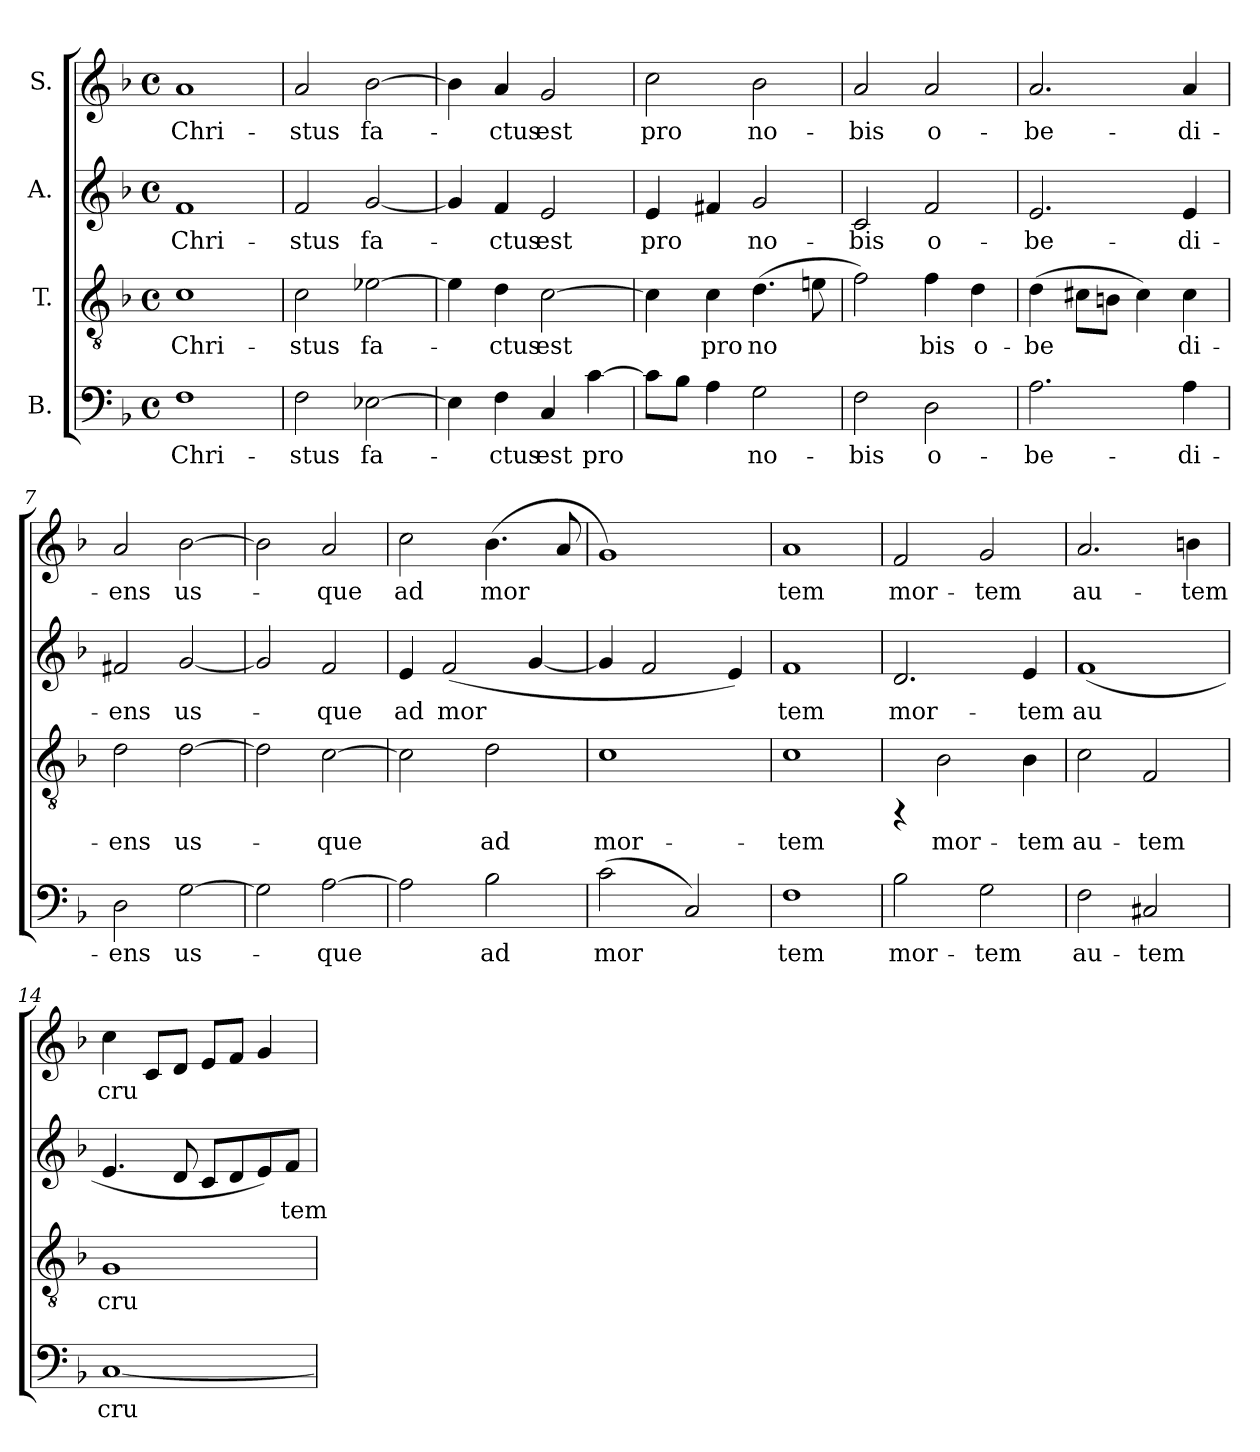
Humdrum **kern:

**kern	**text	**kern	**text	**kern	**text	**kern	**text
*part4	*part4	*part3	*part3	*part2	*part2	*part1	*part1
*staff4	*staff4	*staff3	*staff3	*staff2	*staff2	*staff1	*staff1
*I"B.	*	*I"T.	*	*I"A.	*	*I"S.	*
!!LO:PB:g=z
*stria5	*	*stria5	*	*stria5	*	*stria5	*
*clefF4	*	*clefGv2	*	*clefG2	*	*clefG2	*
*k[b-]	*	*k[b-]	*	*k[b-]	*	*k[b-]	*
*F:	*	*F:	*	*F:	*	*F:	*
*M4/4	*	*M4/4	*	*M4/4	*	*M4/4	*
*met(c)	*	*met(c)	*	*met(c)	*	*met(c)	*
=1	=1	=1	=1	=1	=1	=1	=1
!	!LO:LY:b:cj	!	!LO:LY:b:cj	!	!LO:LY:b:cj	!	!LO:LY:b:cj
1F	Chri-	1c	Chri-	1f	Chri-	1a	Chri-
=2	=2	=2	=2	=2	=2	=2	=2
!	!LO:LY:b:cj	!	!LO:LY:b:cj	!	!LO:LY:b:cj	!	!LO:LY:b:cj
2F\	-stus	2c\	-stus	2f/	-stus	2a/	-stus
!	!LO:LY:b:cj	!	!LO:LY:b:cj	!	!LO:LY:b:cj	!	!LO:LY:b:cj
[>2E-X\	fa-	[>2e-X\	fa-	[<2g/	fa-	[>2b-\	fa-
=3	=3	=3	=3	=3	=3	=3	=3
4E-\]	.	4e-\]	.	4g/]	.	4b-\]	.
!	!LO:LY:b:cj	!	!LO:LY:b:cj	!	!LO:LY:b:cj	!	!LO:LY:b:cj
4F\	-ctus	4d\	-ctus	4f/	-ctus	4a/	-ctus
!	!LO:LY:b:cj	!	!LO:LY:b:cj	!	!LO:LY:b:cj	!	!LO:LY:b:cj
4C/	est	[>2c\	est	2e/	est	2g/	est
!	!LO:LY:b:cj	!	!	!	!	!	!
[>4c\	pro	.	.	.	.	.	.
=4	=4	=4	=4	=4	=4	=4	=4
!	!	!	!	!	!LO:LY:b:cj	!	!LO:LY:b:cj
8c\L]	.	4c\]	.	4e/	pro	2cc\	pro
!	!LO:LY:b:cj	!	!	!	!	!	!
8B-\J	-	.	.	.	.	.	.
!	!LO:LY:b:cj	!	!LO:LY:b:cj	!	!LO:LY:b:cj	!	!
4A\	--	4c\	pro	4f#X/	-	.	.
!	!LO:LY:b:cj	!	!LO:LY:b:cj	!	!LO:LY:b:cj	!	!LO:LY:b:cj
2G\	-no-	(>4.d\	no	2g/	-no-	2b-\	no-
!	!	!	!LO:LY:b:cj	!	!	!	!
.	.	8en\	-	.	.	.	.
=5	=5	=5	=5	=5	=5	=5	=5
!	!LO:LY:b:cj	!	!LO:LY:b:cj	!	!LO:LY:b:cj	!	!LO:LY:b:cj
2F\	-bis	2f\)	--	2c/	-bis	2a/	-bis
!	!LO:LY:b:cj	!	!LO:LY:b:cj	!	!LO:LY:b:cj	!	!LO:LY:b:cj
2D\	o-	4f\	-bis	2f/	o-	2a/	o-
!	!	!	!LO:LY:b:cj	!	!	!	!
.	.	4d\	o-	.	.	.	.
!!LO:LB:g=z
=6	=6	=6	=6	=6	=6	=6	=6
!	!LO:LY:b:cj	!	!LO:LY:b:cj	!	!LO:LY:b:cj	!	!LO:LY:b:cj
2.A\	-be-	(>4d\	-be	2.e/	-be-	2.a/	-be-
!	!	!	!LO:LY:b:cj	!	!	!	!
.	.	8c#X\L	-	.	.	.	.
!	!	!	!LO:LY:b:cj	!	!	!	!
.	.	8Bn\J	--	.	.	.	.
!	!	!	!LO:LY:b:cj	!	!	!	!
.	.	4c#\)	--	.	.	.	.
!	!LO:LY:b:cj	!	!LO:LY:b:cj	!	!LO:LY:b:cj	!	!LO:LY:b:cj
4A\	-di-	4c#\	-di-	4e/	-di-	4a/	-di-
=7	=7	=7	=7	=7	=7	=7	=7
!	!LO:LY:b:cj	!	!LO:LY:b:cj	!	!LO:LY:b:cj	!	!LO:LY:b:cj
2D\	-ens	2d\	-ens	2f#X/	-ens	2a/	-ens
!	!LO:LY:b:cj	!	!LO:LY:b:cj	!	!LO:LY:b:cj	!	!LO:LY:b:cj
[>2G\	us-	[>2d\	us-	[<2g/	us-	[>2b-\	us-
=8	=8	=8	=8	=8	=8	=8	=8
2G\]	.	2d\]	.	2g/]	.	2b-\]	.
!	!LO:LY:b:cj	!	!LO:LY:b:cj	!	!LO:LY:b:cj	!	!LO:LY:b:cj
[>2A\	-que	[>2c\	-que	2f/	-que	2a/	-que
=9	=9	=9	=9	=9	=9	=9	=9
!	!	!	!	!	!LO:LY:b:cj	!	!LO:LY:b:cj
2A\]	.	2c\]	.	4e/	ad	2cc\	ad
!	!	!	!	!	!LO:LY:b:cj	!	!
.	.	.	.	(<2f/	mor	.	.
!	!LO:LY:b:cj	!	!LO:LY:b:cj	!	!	!	!LO:LY:b:cj
2B-\	ad	2d\	ad	.	.	(>4.b-\	mor
!	!	!	!	!	!LO:LY:b:cj	!	!
.	.	.	.	[<4g/	-	.	.
!	!	!	!	!	!	!	!LO:LY:b:cj
.	.	.	.	.	.	8a/	-
=10	=10	=10	=10	=10	=10	=10	=10
!	!LO:LY:b:cj	!	!LO:LY:b:cj	!	!	!	!LO:LY:b:cj
(>2c\	mor	1c	mor-	4g/]	.	1g)	--
!	!	!	!	!	!LO:LY:b:cj	!	!
.	.	.	.	2f/	--	.	.
!	!LO:LY:b:cj	!	!	!	!	!	!
2C/)	-	.	.	.	.	.	.
!	!	!	!	!	!LO:LY:b:cj	!	!
.	.	.	.	4e/)	--	.	.
=11	=11	=11	=11	=11	=11	=11	=11
!	!LO:LY:b:cj	!	!LO:LY:b:cj	!	!LO:LY:b:cj	!	!LO:LY:b:cj
1F	-tem	1c	-tem	1f	-tem	1a	-tem
!!LO:LB:g=z
=12	=12	=12	=12	=12	=12	=12	=12
!	!LO:LY:b:cj	!	!	!	!LO:LY:b:cj	!	!LO:LY:b:cj
2B-\	mor-	4rEE	.	2.d/	mor-	2f/	mor-
!	!	!	!LO:LY:b:cj	!	!	!	!
.	.	2B-\	mor-	.	.	.	.
!	!LO:LY:b:cj	!	!	!	!	!	!LO:LY:b:cj
2G\	-tem	.	.	.	.	2g/	-tem
!	!	!	!LO:LY:b:cj	!	!LO:LY:b:cj	!	!
.	.	4B-\	-tem	4e/	-tem	.	.
=13	=13	=13	=13	=13	=13	=13	=13
!	!LO:LY:b:cj	!	!LO:LY:b:cj	!	!LO:LY:b:cj	!	!LO:LY:b:cj
2F\	au-	2c\	au-	(<1f	au-	2.a/	au-
!	!LO:LY:b:cj	!	!LO:LY:b:cj	!	!	!	!
2C#X/	-tem	2F/	-tem	.	.	.	.
!	!	!	!	!	!	!	!LO:LY:b:cj
.	.	.	.	.	.	4bn\	-tem
=14	=14	=14	=14	=14	=14	=14	=14
!	!LO:LY:b:cj	!	!LO:LY:b:cj	!	!LO:LY:b:cj	!	!LO:LY:b:cj
[<1C	cru-	1G	cru-	4.e/	--	4cc\	cru
!	!	!	!	!	!	!	!LO:LY:b:cj
.	.	.	.	.	.	8c/L	-
!	!	!	!	!	!LO:LY:b:cj	!	!LO:LY:b:cj
.	.	.	.	8d/	--	8d/J	--
!	!	!	!	!	!LO:LY:b:cj	!	!LO:LY:b:cj
.	.	.	.	8c/L	--	8e/L	--
!	!	!	!	!	!LO:LY:b:cj	!	!LO:LY:b:cj
.	.	.	.	8d/	--	8f/J	--
!	!	!	!	!	!LO:LY:b:cj	!	!LO:LY:b:cj
.	.	.	.	8e/)	--	4g/	--
!	!	!	!	!	!LO:LY:b:cj	!	!
.	.	.	.	8f/J	-tem	.	.
=	=	=	=	=	=	=	=
*-	*-	*-	*-	*-	*-	*-	*-
